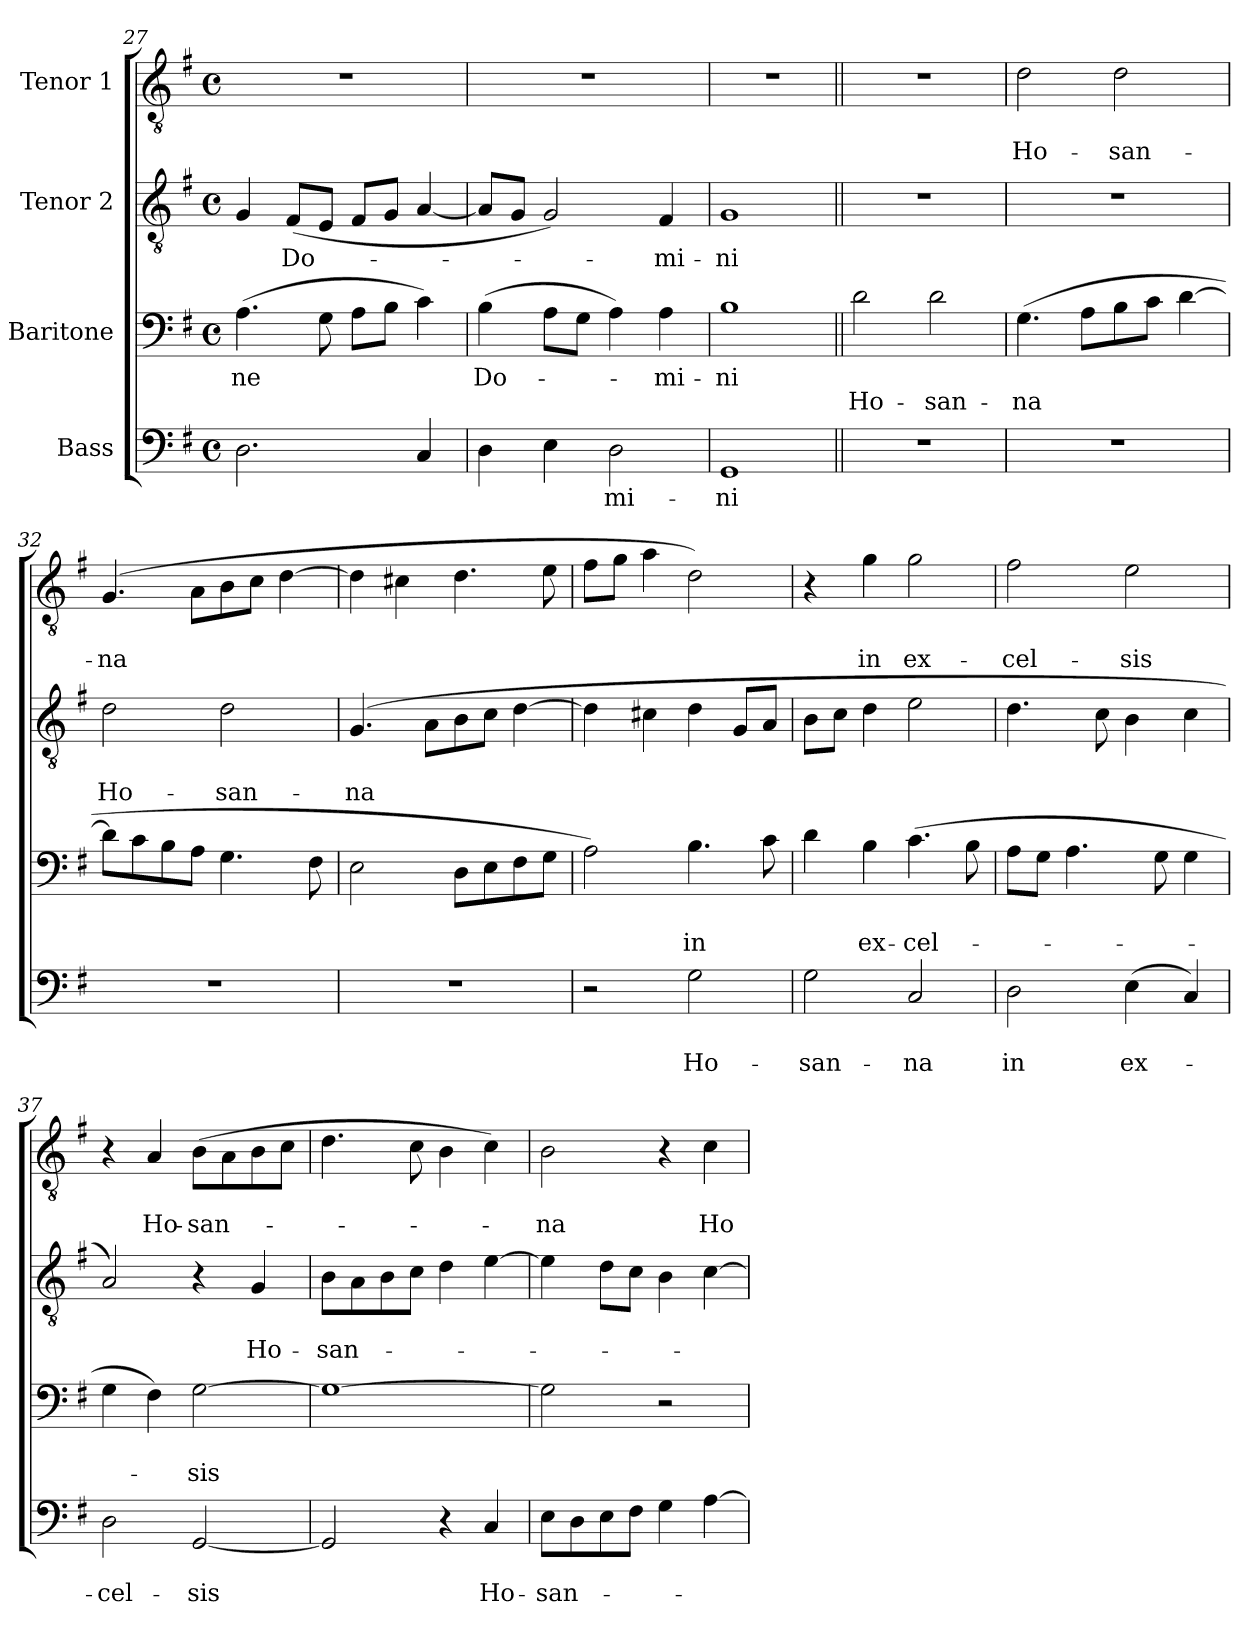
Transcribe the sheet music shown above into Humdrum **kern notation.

**kern	**text	**text	**kern	**text	**text	**kern	**text	**text	**kern	**text	**text
*part4	*part4	*part4	*part3	*part3	*part3	*part2	*part2	*part2	*part1	*part1	*part1
*staff4	*staff4	*staff4	*staff3	*staff3	*staff3	*staff2	*staff2	*staff2	*staff1	*staff1	*staff1
*I"Bass	*	*	*I"Baritone	*	*	*I"Tenor 2	*	*	*I"Tenor 1	*	*
*clefF4	*	*	*clefF4	*	*	*clefGv2	*	*	*clefGv2	*	*
*k[f#]	*	*	*k[f#]	*	*	*k[f#]	*	*	*k[f#]	*	*
*G:	*	*	*G:	*	*	*G:	*	*	*G:	*	*
*M4/4	*	*	*M4/4	*	*	*M4/4	*	*	*M4/4	*	*
*met(c)	*	*	*met(c)	*	*	*met(c)	*	*	*met(c)	*	*
=27	=27	=27	=27	=27	=27	=27	=27	=27	=27	=27	=27
2.D\	.	.	(4.A\	-ne	.	4G/	.	.	1r	.	.
.	.	.	.	.	.	(8F#/L	Do-	.	.	.	.
.	.	.	8G\	.	.	8E/J	.	.	.	.	.
.	.	.	8A\L	.	.	8F#/L	.	.	.	.	.
.	.	.	8B\J	.	.	8G/J	.	.	.	.	.
4C/	.	.	4c\)	.	.	[4A/	.	.	.	.	.
=28	=28	=28	=28	=28	=28	=28	=28	=28	=28	=28	=28
4D\	.	.	(4B\	Do-	.	8A/L]	.	.	1r	.	.
.	.	.	.	.	.	8G/J	.	.	.	.	.
4E\	.	.	8A\L	.	.	2G/)	.	.	.	.	.
.	.	.	8G\J	.	.	.	.	.	.	.	.
2D\	-mi-	.	4A\)	.	.	.	.	.	.	.	.
.	.	.	4A\	-mi-	.	4F#/	-mi-	.	.	.	.
=29	=29	=29	=29	=29	=29	=29	=29	=29	=29	=29	=29
1GG	-ni	.	1B	-ni	.	1G	-ni	.	1r	.	.
=30||	=30||	=30||	=30||	=30||	=30||	=30||	=30||	=30||	=30||	=30||	=30||
1r	.	.	2d\	.	Ho-	1r	.	.	1r	.	.
.	.	.	2d\	.	-san-	.	.	.	.	.	.
!!LO:PB:g=z
=31	=31	=31	=31	=31	=31	=31	=31	=31	=31	=31	=31
1r	.	.	(4.G\	.	-na	1r	.	.	2d\	.	Ho-
.	.	.	8A\L	.	.	.	.	.	.	.	.
.	.	.	8B\	.	.	.	.	.	2d\	.	-san-
.	.	.	8c\J	.	.	.	.	.	.	.	.
.	.	.	[4d\	.	.	.	.	.	.	.	.
=32	=32	=32	=32	=32	=32	=32	=32	=32	=32	=32	=32
1r	.	.	8d\L]	.	.	2d\	.	Ho-	(4.G/	.	-na
.	.	.	8c\	.	.	.	.	.	.	.	.
.	.	.	8B\	.	.	.	.	.	.	.	.
.	.	.	8A\J	.	.	.	.	.	8A\L	.	.
.	.	.	4.G\	.	.	2d\	.	-san-	8B\	.	.
.	.	.	.	.	.	.	.	.	8c\J	.	.
.	.	.	.	.	.	.	.	.	[4d\	.	.
.	.	.	8F#\	.	.	.	.	.	.	.	.
=33	=33	=33	=33	=33	=33	=33	=33	=33	=33	=33	=33
1r	.	.	2E\	.	.	(4.G/	.	-na	4d\]	.	.
.	.	.	.	.	.	.	.	.	4c#X\	.	.
.	.	.	.	.	.	8A\L	.	.	.	.	.
.	.	.	8D\L	.	.	8B\	.	.	4.d\	.	.
.	.	.	8E\	.	.	8c\J	.	.	.	.	.
.	.	.	8F#\	.	.	[4d\	.	.	.	.	.
.	.	.	8G\J	.	.	.	.	.	8e\	.	.
=34	=34	=34	=34	=34	=34	=34	=34	=34	=34	=34	=34
2r	.	.	2A\)	.	.	4d\]	.	.	8f#\L	.	.
.	.	.	.	.	.	.	.	.	8g\J	.	.
.	.	.	.	.	.	4c#X\	.	.	4a\	.	.
2G\	.	Ho-	4.B\	.	in	4d\	.	.	2d\)	.	.
.	.	.	.	.	.	8G/L	.	.	.	.	.
.	.	.	8c\	.	.	8A/J	.	.	.	.	.
=35	=35	=35	=35	=35	=35	=35	=35	=35	=35	=35	=35
2G\	.	-san-	4d\	.	.	8B\L	.	.	4r	.	.
.	.	.	.	.	.	8c\J	.	.	.	.	.
.	.	.	4B\	.	ex-	4d\	.	.	4g\	.	in
2C/	.	-na	(4.c\	.	-cel-	2e\	.	.	2g\	.	ex-
.	.	.	8B\	.	.	.	.	.	.	.	.
=36	=36	=36	=36	=36	=36	=36	=36	=36	=36	=36	=36
2D\	.	in	8A\L	.	.	4.d\	.	.	2f#\	.	-cel-
.	.	.	8G\J	.	.	.	.	.	.	.	.
.	.	.	4.A\	.	.	.	.	.	.	.	.
.	.	.	.	.	.	8c\	.	.	.	.	.
(4E\	.	ex-	.	.	.	4B\	.	.	2e\	.	-sis
.	.	.	8G\	.	.	.	.	.	.	.	.
4C/)	.	.	4G\	.	.	4c\	.	.	.	.	.
!!LO:LB:g=z
=37	=37	=37	=37	=37	=37	=37	=37	=37	=37	=37	=37
2D\	.	-cel-	4G\	.	.	2A/)	.	.	4r	.	.
.	.	.	4F#\)	.	.	.	.	.	4A/	.	Ho-
[2GG/	.	-sis	[2G\	.	-sis	4r	.	.	(8B\L	.	-san-
.	.	.	.	.	.	.	.	.	8A\	.	.
.	.	.	.	.	.	4G/	.	Ho-	8B\	.	.
.	.	.	.	.	.	.	.	.	8c\J	.	.
=38	=38	=38	=38	=38	=38	=38	=38	=38	=38	=38	=38
2GG/]	.	.	1G_	.	.	8B\L	.	-san-	4.d\	.	.
.	.	.	.	.	.	8A\	.	.	.	.	.
.	.	.	.	.	.	8B\	.	.	.	.	.
.	.	.	.	.	.	8c\J	.	.	8c\	.	.
4r	.	.	.	.	.	4d\	.	.	4B\	.	.
4C/	.	Ho-	.	.	.	[4e\	.	.	4c\)	.	.
=39	=39	=39	=39	=39	=39	=39	=39	=39	=39	=39	=39
8E\L	.	-san-	2G\]	.	.	4e\]	.	.	2B\	.	-na
8D\	.	.	.	.	.	.	.	.	.	.	.
8E\	.	.	.	.	.	8d\L	.	.	.	.	.
8F#\J	.	.	.	.	.	8c\J	.	.	.	.	.
4G\	.	.	2r	.	.	4B\	.	.	4r	.	.
[4A\	.	.	.	.	.	[4c\	.	.	4c\	.	Ho-
=	=	=	=	=	=	=	=	=	=	=	=
*-	*-	*-	*-	*-	*-	*-	*-	*-	*-	*-	*-
